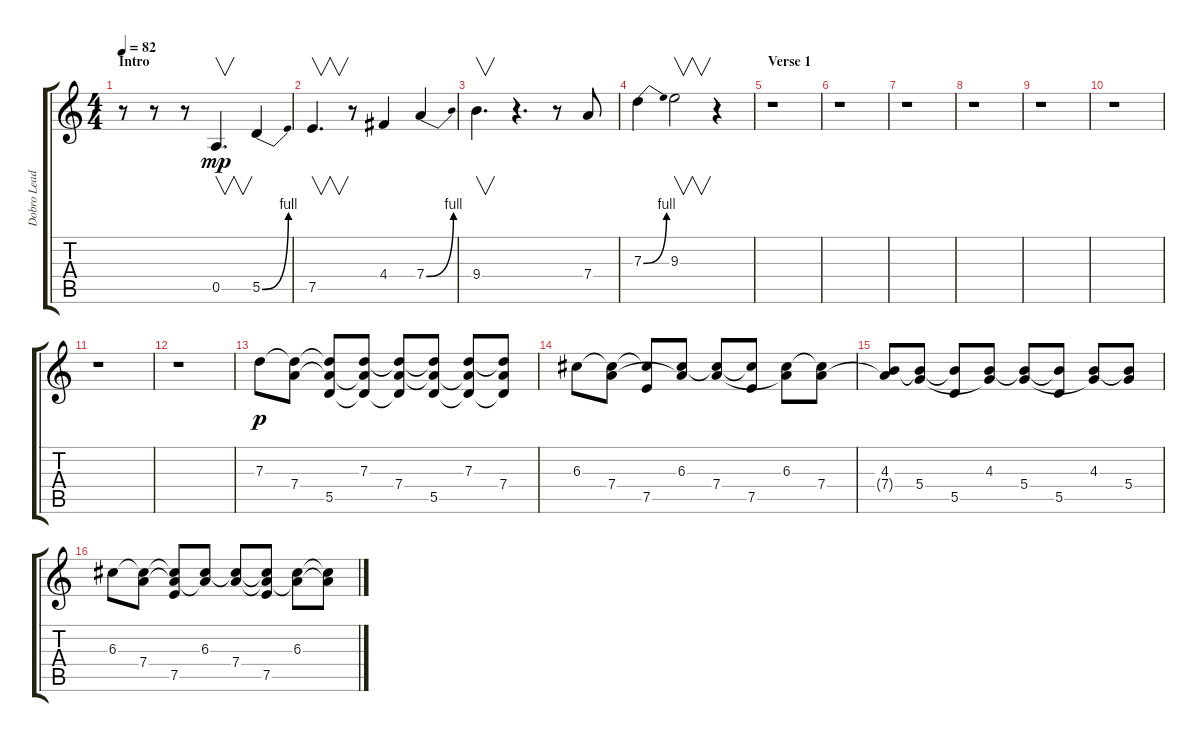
\track ("Dobro Lead" "Dobro Lead") {instrument banjo}
\staff {score tabs}
\tuning (E4 B3 G3 D3 A2 E2) {hide}
\displaytranspose 12
\ts (4 4)
\section ("" "Intro")
\tempo 82
\clef g2
\ks c
r.8{dy mp instrument banjo} r.8 r.8 0.5.4{v d} 5.5{be (bend 0 0 60 4)}.4 |
7.5.4{v d} r.8 4.4.4 7.4{be (bend 0 0 60 4)}.4 |
9.4.4{v d} r.4{d} r.8 7.4.8 |
7.3{be (bend 0 0 60 4)}.4 9.3.2{v} r.4 |
\section ("" "Verse 1")
r.1 |
r.1 |
r.1 |
r.1 |
r.1 |
r.1 |
r.1 |
r.1 |
7.3.8{dy p} (7.3{t} 7.4).8 (7.3{t} 7.4{t} 5.5).8 (7.3 7.4{t} 5.5{t}).8 (7.3{t} 7.4 5.5{t}).8 (7.3{t} 7.4{t} 5.5).8 (7.3 7.4{t} 5.5{t}).8 (7.3{t} 7.4 5.5{t}).8 |
6.3.8 (6.3{t} 7.4).8 (6.3{t} 7.5).8 (6.3 7.4{t}).8 (6.3{t} 7.4).8 (6.3{t} 7.5).8 (6.3 7.4{t}).8 (6.3{t} 7.4).8 |
(4.3 7.4{t}).8 (4.3{t} 5.4).8 (4.3{t} 5.5).8 (4.3 5.4{t}).8 (4.3{t} 5.4).8 (4.3{t} 5.5).8 (4.3 5.4{t}).8 (4.3{t} 5.4).8 |
6.3.8 (6.3{t} 7.4).8 (6.3{t} 7.4{t} 7.5).8 (6.3 7.4{t}).8 (6.3{t} 7.4).8 (6.3{t} 7.4{t} 7.5).8 (6.3 7.4{t}).8 (6.3{t} 7.4{t}).8
